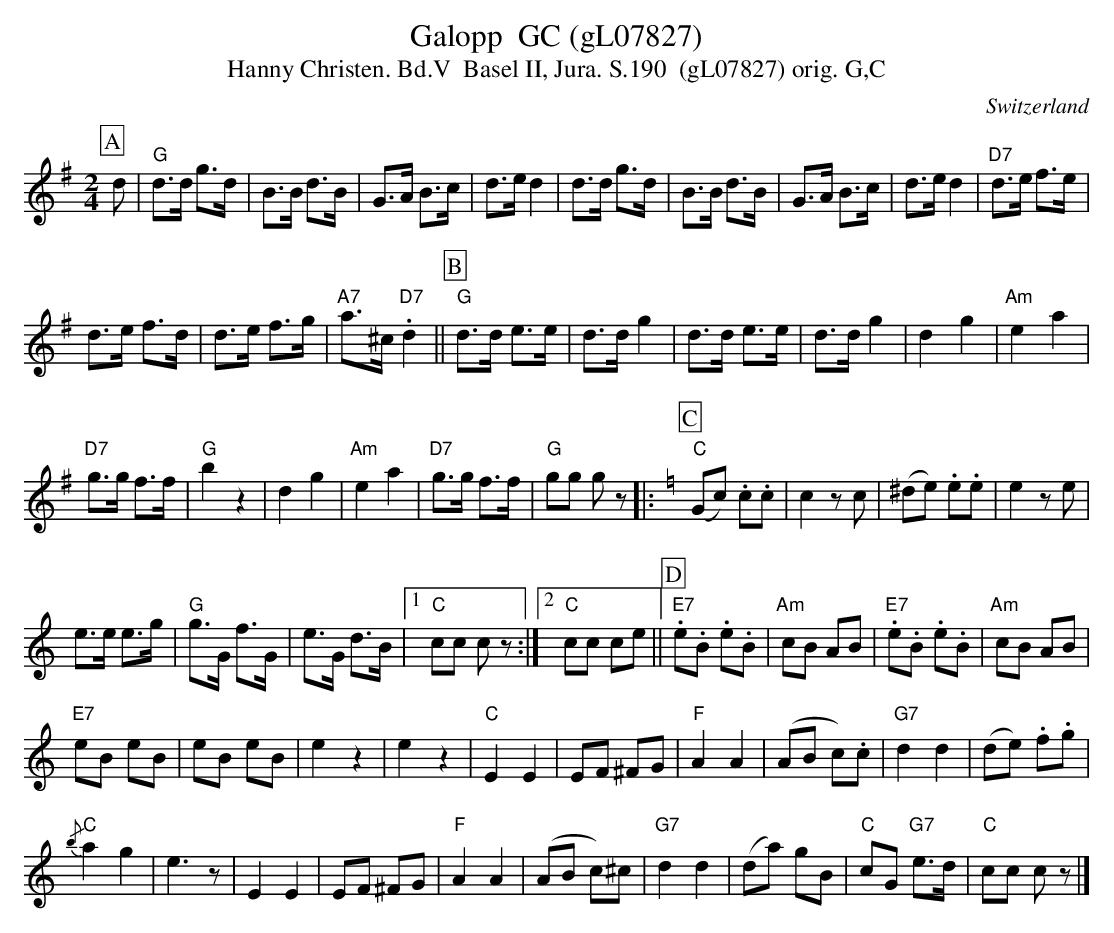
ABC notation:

X:1
T:Galopp  GC (gL07827)
T:Hanny Christen. Bd.V  Basel II, Jura. S.190  (gL07827) orig. G,C
M:2/4
L:1/8
O:Switzerland
K:G major
[P:A] d| "G"d>d g>d | B>B d>B | G>A B>c | d>ed2 | d>d g>d | B>B d>B | G>A B>c | d>ed2 |  "D7"d>e f>e |
d>e f>d | d>e f>g | "A7"a>^c"D7".d2 || [P:B] "G"d>d e>e | d>d  g2 | d>d e>e | d>dg2 | d2g2 | "Am"e2a2 |
"D7"g>g f>f | "G"b2z2 | d2g2 | "Am"e2a2 | "D7"g>g f>f | "G"gg gz |: [K:C] [P:C] ("C"Gc) .c.c | c2zc | (^de) .e.e | e2ze |
e>e e>g | "G"g>G f>G | e>G d>B |1 "C"cc cz :|2 "C"cc ce || [P:D] "E7".e.B .e.B | "Am"cB AB | "E7".e.B .e.B | "Am"cB AB |
"E7"eB eB | eB eB | e2z2 | e2z2 | "C"E2E2 | EF ^FG | "F"A2A2 | (AB c).'c | "G7"d2d2 | (de) .f.g |
{/b}"C"a2g2 | e3z | E2E2 | EF ^FG | "F"A2A2 | (AB c)^c | "G7"d2d2 | (da) gB | "C"cG "G7"e>d | "C"cc cz |]
W:
